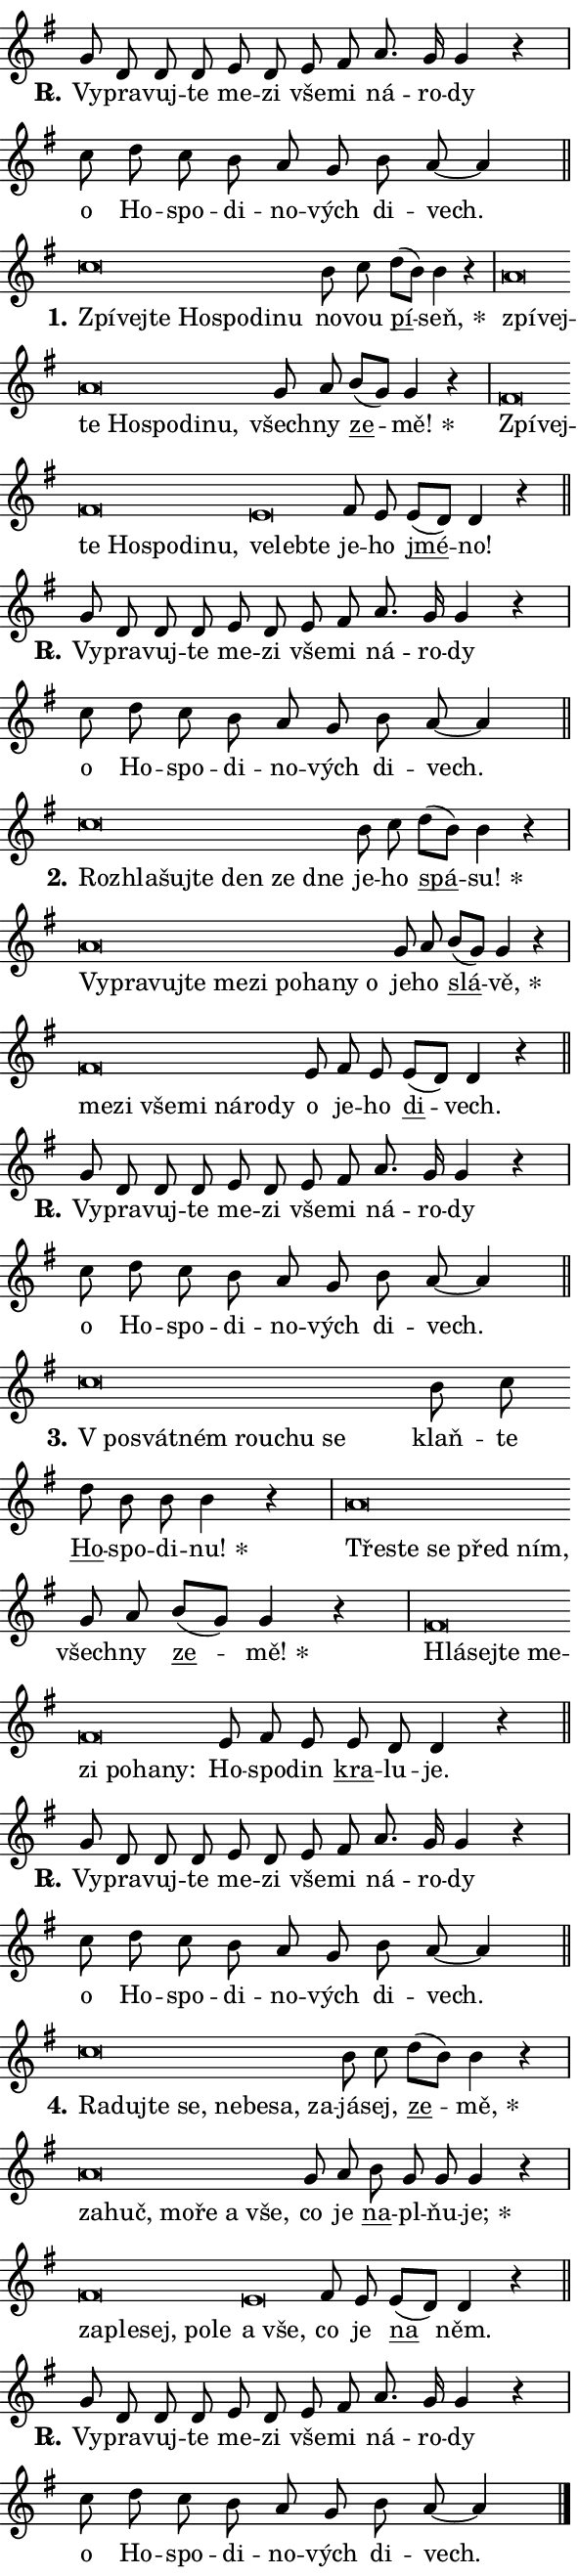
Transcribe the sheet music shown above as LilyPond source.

\version "2.24.0"
\header { tagline = "" }
\paper {
  indent = 0\cm
  top-margin = 0\cm
  right-margin = 0.13\cm % to fit lyric hyphens
  bottom-margin = 0\cm
  left-margin = 0\cm
  paper-width = 10\cm
  page-breaking = #ly:one-page-breaking
  system-system-spacing.basic-distance = #11
  score-system-spacing.basic-distance = #11
  ragged-last = ##f
}


%% Author: Thomas Morley
%% https://lists.gnu.org/archive/html/lilypond-user/2020-05/msg00002.html
#(define (line-position grob)
"Returns position of @var[grob} in current system:
   @code{'start}, if at first time-step
   @code{'end}, if at last time-step
   @code{'middle} otherwise
"
  (let* ((col (ly:item-get-column grob))
         (ln (ly:grob-object col 'left-neighbor))
         (rn (ly:grob-object col 'right-neighbor))
         (col-to-check-left (if (ly:grob? ln) ln col))
         (col-to-check-right (if (ly:grob? rn) rn col))
         (break-dir-left
           (and
             (ly:grob-property col-to-check-left 'non-musical #f)
             (ly:item-break-dir col-to-check-left)))
         (break-dir-right
           (and
             (ly:grob-property col-to-check-right 'non-musical #f)
             (ly:item-break-dir col-to-check-right))))
        (cond ((eqv? 1 break-dir-left) 'start)
              ((eqv? -1 break-dir-right) 'end)
              (else 'middle))))

#(define (tranparent-at-line-position vctor)
  (lambda (grob)
  "Relying on @code{line-position} select the relevant enry from @var{vctor}.
Used to determine transparency,"
    (case (line-position grob)
      ((end) (not (vector-ref vctor 0)))
      ((middle) (not (vector-ref vctor 1)))
      ((start) (not (vector-ref vctor 2))))))

noteHeadBreakVisibility =
#(define-music-function (break-visibility)(vector?)
"Makes @code{NoteHead}s transparent relying on @var{break-visibility}"
#{
  \override NoteHead.transparent =
    #(tranparent-at-line-position break-visibility)
#})

#(define delete-ledgers-for-transparent-note-heads
  (lambda (grob)
    "Reads whether a @code{NoteHead} is transparent.
If so this @code{NoteHead} is removed from @code{'note-heads} from
@var{grob}, which is supposed to be @code{LedgerLineSpanner}.
As a result ledgers are not printed for this @code{NoteHead}"
    (let* ((nhds-array (ly:grob-object grob 'note-heads))
           (nhds-list
             (if (ly:grob-array? nhds-array)
                 (ly:grob-array->list nhds-array)
                 '()))
           ;; Relies on the transparent-property being done before
           ;; Staff.LedgerLineSpanner.after-line-breaking is executed.
           ;; This is fragile ...
           (to-keep
             (remove
               (lambda (nhd)
                 (ly:grob-property nhd 'transparent #f))
               nhds-list)))
      ;; TODO find a better method to iterate over grob-arrays, similiar
      ;; to filter/remove etc for lists
      ;; For now rebuilt from scratch
      (set! (ly:grob-object grob 'note-heads)  '())
      (for-each
        (lambda (nhd)
          (ly:pointer-group-interface::add-grob grob 'note-heads nhd))
        to-keep))))

squashNotes = {
  \override NoteHead.X-extent = #'(-0.2 . 0.2)
  \override NoteHead.Y-extent = #'(-0.75 . 0)
  \override NoteHead.stencil =
    #(lambda (grob)
       (let ((pos (ly:grob-property grob 'staff-position)))
         (begin
           (if (< pos -7) (display "ERROR: Lower brevis then expected\n") (display ""))
           (if (<= pos -6) ly:text-interface::print ly:note-head::print))))
}
unSquashNotes = {
  \revert NoteHead.X-extent
  \revert NoteHead.Y-extent
  \revert NoteHead.stencil
}

hideNotes = \noteHeadBreakVisibility #begin-of-line-visible
unHideNotes = \noteHeadBreakVisibility #all-visible

% work-around for resetting accidentals
% https://lilypond.org/doc/v2.23/Documentation/notation/displaying-rhythms#unmetered-music
cadenzaMeasure = {
  \cadenzaOff
  \partial 1024 s1024
  \cadenzaOn
}

#(define-markup-command (accent layout props text) (markup?)
  "Underline accented syllable"
  (interpret-markup layout props
    #{\markup \override #'(offset . 4.3) \underline { #text }#}))

responsum = \markup \concat {
  "R" \hspace #-1.05 \path #0.1 #'((moveto 0 0.07) (lineto 0.9 0.8)) \hspace #0.05 "."
}

spaceSize = #0.6828661417322834 % exact space size for TeX Gyre Schola

\layout {
  \context {
    \Staff
    \remove "Time_signature_engraver"
    \override LedgerLineSpanner.after-line-breaking = #delete-ledgers-for-transparent-note-heads
  }
  \context {
    \Lyrics {
      \override LyricSpace.minimum-distance = \spaceSize
      \override LyricText.font-name = #"TeX Gyre Schola"
      \override LyricText.font-size = 1
      \override StanzaNumber.font-name = #"TeX Gyre Schola Bold"
      \override StanzaNumber.font-size = 1
    }
  }
  \context {
    \Score 
    \override NoteHead.text =
      #(lambda (grob) 
        (let ((pos (ly:grob-property grob 'staff-position)))
          #{\markup {
            \combine
              \halign #-0.55 \raise #(if (= pos -6) 0 0.5) \override #'(thickness . 2) \draw-line #'(3.2 . 0)
              \musicglyph "noteheads.sM1"
          }#}))
  }
}

% magnetic-lyrics.ily
%
%   written by
%     Jean Abou Samra <jean@abou-samra.fr>
%     Werner Lemberg <wl@gnu.org>
%
%   adapted by
%     Jiri Hon <jiri.hon@gmail.com>
%
% Version 2022-Apr-15

% https://www.mail-archive.com/lilypond-user@gnu.org/msg149350.html

#(define (Left_hyphen_pointer_engraver context)
   "Collect syllable-hyphen-syllable occurrences in lyrics and store
them in properties.  This engraver only looks to the left.  For
example, if the lyrics input is @code{foo -- bar}, it does the
following.

@itemize @bullet
@item
Set the @code{text} property of the @code{LyricHyphen} grob between
@q{foo} and @q{bar} to @code{foo}.

@item
Set the @code{left-hyphen} property of the @code{LyricText} grob with
text @q{foo} to the @code{LyricHyphen} grob between @q{foo} and
@q{bar}.
@end itemize

Use this auxiliary engraver in combination with the
@code{lyric-@/text::@/apply-@/magnetic-@/offset!} hook."
   (let ((hyphen #f)
         (text #f))
     (make-engraver
      (acknowledgers
       ((lyric-syllable-interface engraver grob source-engraver)
        (set! text grob)))
      (end-acknowledgers
       ((lyric-hyphen-interface engraver grob source-engraver)
        ;(when (not (grob::has-interface grob 'lyric-space-interface))
          (set! hyphen grob)));)
      ((stop-translation-timestep engraver)
       (when (and text hyphen)
         (ly:grob-set-object! text 'left-hyphen hyphen))
       (set! text #f)
       (set! hyphen #f)))))

#(define (lyric-text::apply-magnetic-offset! grob)
   "If the space between two syllables is less than the value in
property @code{LyricText@/.details@/.squash-threshold}, move the right
syllable to the left so that it gets concatenated with the left
syllable.

Use this function as a hook for
@code{LyricText@/.after-@/line-@/breaking} if the
@code{Left_@/hyphen_@/pointer_@/engraver} is active."
   (let ((hyphen (ly:grob-object grob 'left-hyphen #f)))
     (when hyphen
       (let ((left-text (ly:spanner-bound hyphen LEFT)))
         (when (grob::has-interface left-text 'lyric-syllable-interface)
           (let* ((common (ly:grob-common-refpoint grob left-text X))
                  (this-x-ext (ly:grob-extent grob common X))
                  (left-x-ext
                   (begin
                     ;; Trigger magnetism for left-text.
                     (ly:grob-property left-text 'after-line-breaking)
                     (ly:grob-extent left-text common X)))
                  ;; `delta` is the gap width between two syllables.
                  (delta (- (interval-start this-x-ext)
                            (interval-end left-x-ext)))
                  (details (ly:grob-property grob 'details))
                  (threshold (assoc-get 'squash-threshold details 0.2)))
             (when (< delta threshold)
               (let* (;; We have to manipulate the input text so that
                      ;; ligatures crossing syllable boundaries are not
                      ;; disabled.  For languages based on the Latin
                      ;; script this is essentially a beautification.
                      ;; However, for non-Western scripts it can be a
                      ;; necessity.
                      (lt (ly:grob-property left-text 'text))
                      (rt (ly:grob-property grob 'text))
                      (is-space (grob::has-interface hyphen 'lyric-space-interface))
                      (space (if is-space " " ""))
                      (extra-delta (if is-space spaceSize 0))
                      ;; Append new syllable.
                      (ltrt-space (if (and (string? lt) (string? rt))
                                (string-append lt space rt)
                                (make-concat-markup (list lt space rt))))
                      ;; Right-align `ltrt` to the right side.
                      (ltrt-space-markup (grob-interpret-markup
                               grob
                               (make-translate-markup
                                (cons (interval-length this-x-ext) 0)
                                (make-right-align-markup ltrt-space)))))
                 (begin
                   ;; Don't print `left-text`.
                   (ly:grob-set-property! left-text 'stencil #f)
                   ;; Set text and stencil (which holds all collected
                   ;; syllables so far) and shift it to the left.
                   (ly:grob-set-property! grob 'text ltrt-space)
                   (ly:grob-set-property! grob 'stencil ltrt-space-markup)
                   (ly:grob-translate-axis! grob (- (- delta extra-delta)) X))))))))))


#(define (lyric-hyphen::displace-bounds-first grob)
   ;; Make very sure this callback isn't triggered too early.
   (let ((left (ly:spanner-bound grob LEFT))
         (right (ly:spanner-bound grob RIGHT)))
     (ly:grob-property left 'after-line-breaking)
     (ly:grob-property right 'after-line-breaking)
     (ly:lyric-hyphen::print grob)))

squashThreshold = #0.4

\layout {
  \context {
    \Lyrics
    \consists #Left_hyphen_pointer_engraver
    \override LyricText.after-line-breaking =
      #lyric-text::apply-magnetic-offset!
    \override LyricHyphen.stencil = #lyric-hyphen::displace-bounds-first
    \override LyricText.details.squash-threshold = \squashThreshold
    \override LyricHyphen.minimum-distance = 0
    \override LyricHyphen.minimum-length = \squashThreshold
  }
}

squashText = \override LyricText.details.squash-threshold = 9999
unSquashText = \override LyricText.details.squash-threshold = \squashThreshold

leftText = \override LyricText.self-alignment-X = #LEFT
unLeftText = \revert LyricText.self-alignment-X

starOffset = #(lambda (grob) 
                (let ((x_offset (ly:self-alignment-interface::aligned-on-x-parent grob)))
                  (if (= x_offset 0) 0 (+ x_offset 1.2))))

star = #(define-music-function (syllable)(string?)
"Append star separator at the end of a syllable"
#{
  \once \override LyricText.X-offset = #starOffset
  \lyricmode { \markup {
    #syllable
    \override #'((font-name . "TeX Gyre Schola Bold")) \hspace #0.2 \lower #0.65 \larger "*"
  } }
#})

starAccent = #(define-music-function (syllable)(string?)
"Append star separator at the end of a syllable and make accent"
#{
  \once \override LyricText.X-offset = #starOffset
  \lyricmode { \markup {
    \accent #syllable
    \override #'((font-name . "TeX Gyre Schola Bold")) \hspace #0.2 \lower #0.65 \larger "*"
  } }
#})

breath = #(define-music-function (syllable)(string?)
"Append breathing indicator at the end of a syllable"
#{
  \lyricmode { \markup { #syllable "+" } }
#})

optionalBreath = #(define-music-function (syllable)(string?)
"Append optional breathing indicator at the end of a syllable"
#{
  \lyricmode { \markup { #syllable "(+)" } }
#})


\score {
    <<
        \new Voice = "melody" { \cadenzaOn \key g \major \relative { g'8 d d d e d e fis \bar "" a8. g16 g4 r \cadenzaMeasure \bar "|" c8 d c b \bar "" a g b a~ a4 \cadenzaMeasure \bar "||" \break } }
        \new Lyrics \lyricsto "melody" { \lyricmode { \set stanza = \responsum
Vy -- pra -- vuj -- te me -- zi vše -- mi ná -- ro -- dy o Ho -- spo -- di -- no -- vých di -- vech. } }
    >>
    \layout {}
}

\score {
    <<
        \new Voice = "melody" { \cadenzaOn \key g \major \relative { \squashNotes c''\breve*1/16 \hideNotes \breve*1/16 \bar "" \breve*1/16 \bar "" \breve*1/16 \bar "" \breve*1/16 \bar "" \breve*1/16 \breve*1/16 \bar "" \unHideNotes \unSquashNotes b8 c \bar "" d[( b)] b4 r \cadenzaMeasure \bar "|" \squashNotes a\breve*1/16 \hideNotes \breve*1/16 \bar "" \breve*1/16 \bar "" \breve*1/16 \bar "" \breve*1/16 \bar "" \breve*1/16 \breve*1/16 \bar "" \unHideNotes \unSquashNotes g8 a \bar "" b[( g)] g4 r \cadenzaMeasure \bar "|" \squashNotes fis\breve*1/16 \hideNotes \breve*1/16 \bar "" \breve*1/16 \bar "" \breve*1/16 \bar "" \breve*1/16 \bar "" \breve*1/16 \breve*1/16 \bar "" \unHideNotes \unSquashNotes \squashNotes e\breve*1/16 \hideNotes \breve*1/16 \breve*1/16 \bar "" \unHideNotes \unSquashNotes fis8 e \bar "" e[( d)] d4 r \cadenzaMeasure \bar "||" \break } }
        \new Lyrics \lyricsto "melody" { \lyricmode { \set stanza = "1."
\leftText Zpí -- \squashText vej -- te Ho -- spo -- di -- nu \unLeftText \unSquashText no -- vou \markup \accent pí -- \star seň, \leftText zpí -- \squashText vej -- te Ho -- spo -- di -- nu, \unLeftText \unSquashText všech -- ny \markup \accent ze -- \star mě! \leftText Zpí -- \squashText vej -- te Ho -- spo -- di -- nu, \unSquashText ve -- \squashText leb -- te \unLeftText \unSquashText je -- ho \markup \accent jmé -- no! } }
    >>
    \layout {}
}

\score {
    <<
        \new Voice = "melody" { \cadenzaOn \key g \major \relative { g'8 d d d e d e fis \bar "" a8. g16 g4 r \cadenzaMeasure \bar "|" c8 d c b \bar "" a g b a~ a4 \cadenzaMeasure \bar "||" \break } }
        \new Lyrics \lyricsto "melody" { \lyricmode { \set stanza = \responsum
Vy -- pra -- vuj -- te me -- zi vše -- mi ná -- ro -- dy o Ho -- spo -- di -- no -- vých di -- vech. } }
    >>
    \layout {}
}

\score {
    <<
        \new Voice = "melody" { \cadenzaOn \key g \major \relative { \squashNotes c''\breve*1/16 \hideNotes \breve*1/16 \bar "" \breve*1/16 \bar "" \breve*1/16 \bar "" \breve*1/16 \bar "" \breve*1/16 \breve*1/16 \bar "" \unHideNotes \unSquashNotes b8 c \bar "" d[( b)] b4 r \cadenzaMeasure \bar "|" \squashNotes a\breve*1/16 \hideNotes \breve*1/16 \bar "" \breve*1/16 \bar "" \breve*1/16 \bar "" \breve*1/16 \bar "" \breve*1/16 \bar "" \breve*1/16 \bar "" \breve*1/16 \bar "" \breve*1/16 \breve*1/16 \bar "" \unHideNotes \unSquashNotes g8 a \bar "" b[( g)] g4 r \cadenzaMeasure \bar "|" \squashNotes fis\breve*1/16 \hideNotes \breve*1/16 \bar "" \breve*1/16 \bar "" \breve*1/16 \bar "" \breve*1/16 \bar "" \breve*1/16 \breve*1/16 \bar "" \unHideNotes \unSquashNotes e8 fis8 e \bar "" e[( d)] d4 r \cadenzaMeasure \bar "||" \break } }
        \new Lyrics \lyricsto "melody" { \lyricmode { \set stanza = "2."
\leftText Roz -- \squashText hla -- šuj -- te den ze dne \unLeftText \unSquashText je -- ho \markup \accent spá -- \star su! \leftText Vy -- \squashText pra -- vuj -- te me -- zi po -- ha -- ny o \unLeftText \unSquashText je -- ho \markup \accent slá -- \star vě, \leftText me -- \squashText zi vše -- mi ná -- ro -- dy \unLeftText \unSquashText o je -- ho \markup \accent di -- vech. } }
    >>
    \layout {}
}

\score {
    <<
        \new Voice = "melody" { \cadenzaOn \key g \major \relative { g'8 d d d e d e fis \bar "" a8. g16 g4 r \cadenzaMeasure \bar "|" c8 d c b \bar "" a g b a~ a4 \cadenzaMeasure \bar "||" \break } }
        \new Lyrics \lyricsto "melody" { \lyricmode { \set stanza = \responsum
Vy -- pra -- vuj -- te me -- zi vše -- mi ná -- ro -- dy o Ho -- spo -- di -- no -- vých di -- vech. } }
    >>
    \layout {}
}

\score {
    <<
        \new Voice = "melody" { \cadenzaOn \key g \major \relative { \squashNotes c''\breve*1/16 \hideNotes \breve*1/16 \bar "" \breve*1/16 \bar "" \breve*1/16 \bar "" \breve*1/16 \breve*1/16 \bar "" \unHideNotes \unSquashNotes b8 c \bar "" d b b b4 r \cadenzaMeasure \bar "|" \squashNotes a\breve*1/16 \hideNotes \breve*1/16 \bar "" \breve*1/16 \bar "" \breve*1/16 \breve*1/16 \bar "" \unHideNotes \unSquashNotes g8 a \bar "" b[( g)] g4 r \cadenzaMeasure \bar "|" \squashNotes fis\breve*1/16 \hideNotes \breve*1/16 \bar "" \breve*1/16 \bar "" \breve*1/16 \bar "" \breve*1/16 \bar "" \breve*1/16 \bar "" \breve*1/16 \breve*1/16 \bar "" \unHideNotes \unSquashNotes e8 fis8 e \bar "" e d d4 r \cadenzaMeasure \bar "||" \break } }
        \new Lyrics \lyricsto "melody" { \lyricmode { \set stanza = "3."
\leftText "V po" -- \squashText svát -- ném rou -- chu se \unLeftText \unSquashText klaň -- te \markup \accent Ho -- spo -- di -- \star nu! \leftText Tře -- \squashText ste se před ním, \unLeftText \unSquashText všech -- ny \markup \accent ze -- \star mě! \leftText Hlá -- \squashText sej -- te me -- zi po -- ha -- ny: \unLeftText \unSquashText Ho -- spo -- din \markup \accent kra -- lu -- je. } }
    >>
    \layout {}
}

\score {
    <<
        \new Voice = "melody" { \cadenzaOn \key g \major \relative { g'8 d d d e d e fis \bar "" a8. g16 g4 r \cadenzaMeasure \bar "|" c8 d c b \bar "" a g b a~ a4 \cadenzaMeasure \bar "||" \break } }
        \new Lyrics \lyricsto "melody" { \lyricmode { \set stanza = \responsum
Vy -- pra -- vuj -- te me -- zi vše -- mi ná -- ro -- dy o Ho -- spo -- di -- no -- vých di -- vech. } }
    >>
    \layout {}
}

\score {
    <<
        \new Voice = "melody" { \cadenzaOn \key g \major \relative { \squashNotes c''\breve*1/16 \hideNotes \breve*1/16 \bar "" \breve*1/16 \bar "" \breve*1/16 \bar "" \breve*1/16 \bar "" \breve*1/16 \bar "" \breve*1/16 \breve*1/16 \bar "" \unHideNotes \unSquashNotes b8 c \bar "" d[( b)] b4 r \cadenzaMeasure \bar "|" \squashNotes a\breve*1/16 \hideNotes \breve*1/16 \bar "" \breve*1/16 \bar "" \breve*1/16 \bar "" \breve*1/16 \breve*1/16 \bar "" \unHideNotes \unSquashNotes g8 a \bar "" b g g g4 r \cadenzaMeasure \bar "|" \squashNotes fis\breve*1/16 \hideNotes \breve*1/16 \bar "" \breve*1/16 \bar "" \breve*1/16 \breve*1/16 \bar "" \unHideNotes \unSquashNotes \squashNotes e\breve*1/16 \hideNotes \breve*1/16 \bar "" \unHideNotes \unSquashNotes fis8 e \bar "" e[( d)] d4 r \cadenzaMeasure \bar "||" \break } }
        \new Lyrics \lyricsto "melody" { \lyricmode { \set stanza = "4."
\leftText Ra -- \squashText duj -- te se, ne -- be -- sa, za -- \unLeftText \unSquashText já -- sej, \markup \accent ze -- \star mě, \leftText za -- \squashText huč, mo -- ře a vše, \unLeftText \unSquashText co je \markup \accent na -- pl -- ňu -- \star je; \leftText za -- \squashText ple -- sej, po -- le \unSquashText a \squashText vše, \unLeftText \unSquashText co je \markup \accent na něm. } }
    >>
    \layout {}
}

\score {
    <<
        \new Voice = "melody" { \cadenzaOn \key g \major \relative { g'8 d d d e d e fis \bar "" a8. g16 g4 r \cadenzaMeasure \bar "|" c8 d c b \bar "" a g b a~ a4 \cadenzaMeasure \bar "||" \break } \bar "|." }
        \new Lyrics \lyricsto "melody" { \lyricmode { \set stanza = \responsum
Vy -- pra -- vuj -- te me -- zi vše -- mi ná -- ro -- dy o Ho -- spo -- di -- no -- vých di -- vech. } }
    >>
    \layout {}
}
